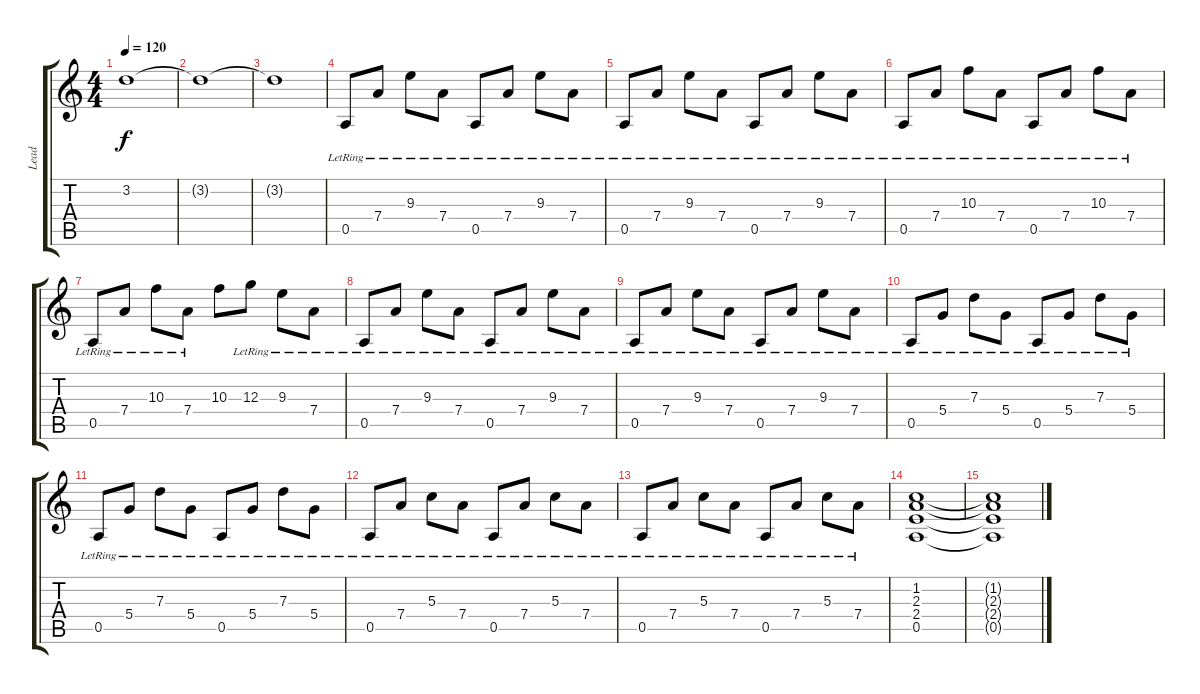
\track ("Lead" "Lead") {instrument distortionguitar}
\staff {score tabs}
\tuning (E4 B3 G3 D3 A2 E2) {hide}
\ts (4 4)
\tempo 120
\clef g2
\ks c
3.2{t}.1{dy f} |
3.2{t}.1 |
3.2{t}.1 |
0.5{lr}.8{volume 16 instrument acousticguitarnylon} 7.4{lr}.8 9.3{lr}.8 7.4{lr}.8 0.5{lr}.8 7.4{lr}.8 9.3{lr}.8 7.4{lr}.8 |
0.5{lr}.8 7.4{lr}.8 9.3{lr}.8 7.4{lr}.8 0.5{lr}.8 7.4{lr}.8 9.3{lr}.8 7.4{lr}.8 |
0.5{lr}.8 7.4{lr}.8 10.3{lr}.8 7.4{lr}.8 0.5{lr}.8 7.4{lr}.8 10.3{lr}.8 7.4{lr}.8 |
0.5{lr}.8 7.4{lr}.8 10.3{lr}.8 7.4{lr}.8 10.3.8 12.3{lr}.8 9.3{lr}.8 7.4{lr}.8 |
0.5{lr}.8 7.4{lr}.8 9.3{lr}.8 7.4{lr}.8 0.5{lr}.8 7.4{lr}.8 9.3{lr}.8 7.4{lr}.8 |
0.5{lr}.8 7.4{lr}.8 9.3{lr}.8 7.4{lr}.8 0.5{lr}.8 7.4{lr}.8 9.3{lr}.8 7.4{lr}.8 |
0.5{lr}.8 5.4{lr}.8 7.3{lr}.8 5.4{lr}.8 0.5{lr}.8 5.4{lr}.8 7.3{lr}.8 5.4{lr}.8 |
0.5{lr}.8 5.4{lr}.8 7.3{lr}.8 5.4{lr}.8 0.5{lr}.8 5.4{lr}.8 7.3{lr}.8 5.4{lr}.8 |
0.5{lr}.8 7.4{lr}.8 5.3{lr}.8 7.4{lr}.8 0.5{lr}.8 7.4{lr}.8 5.3{lr}.8 7.4{lr}.8 |
0.5{lr}.8{instrument acousticguitarnylon} 7.4{lr}.8 5.3{lr}.8 7.4{lr}.8 0.5{lr}.8 7.4{lr}.8 5.3{lr}.8 7.4{lr}.8 |
(1.2 2.3 2.4 0.5).1{instrument acousticguitarnylon} |
(1.2{t} 2.3{t} 2.4{t} 0.5{t}).1
